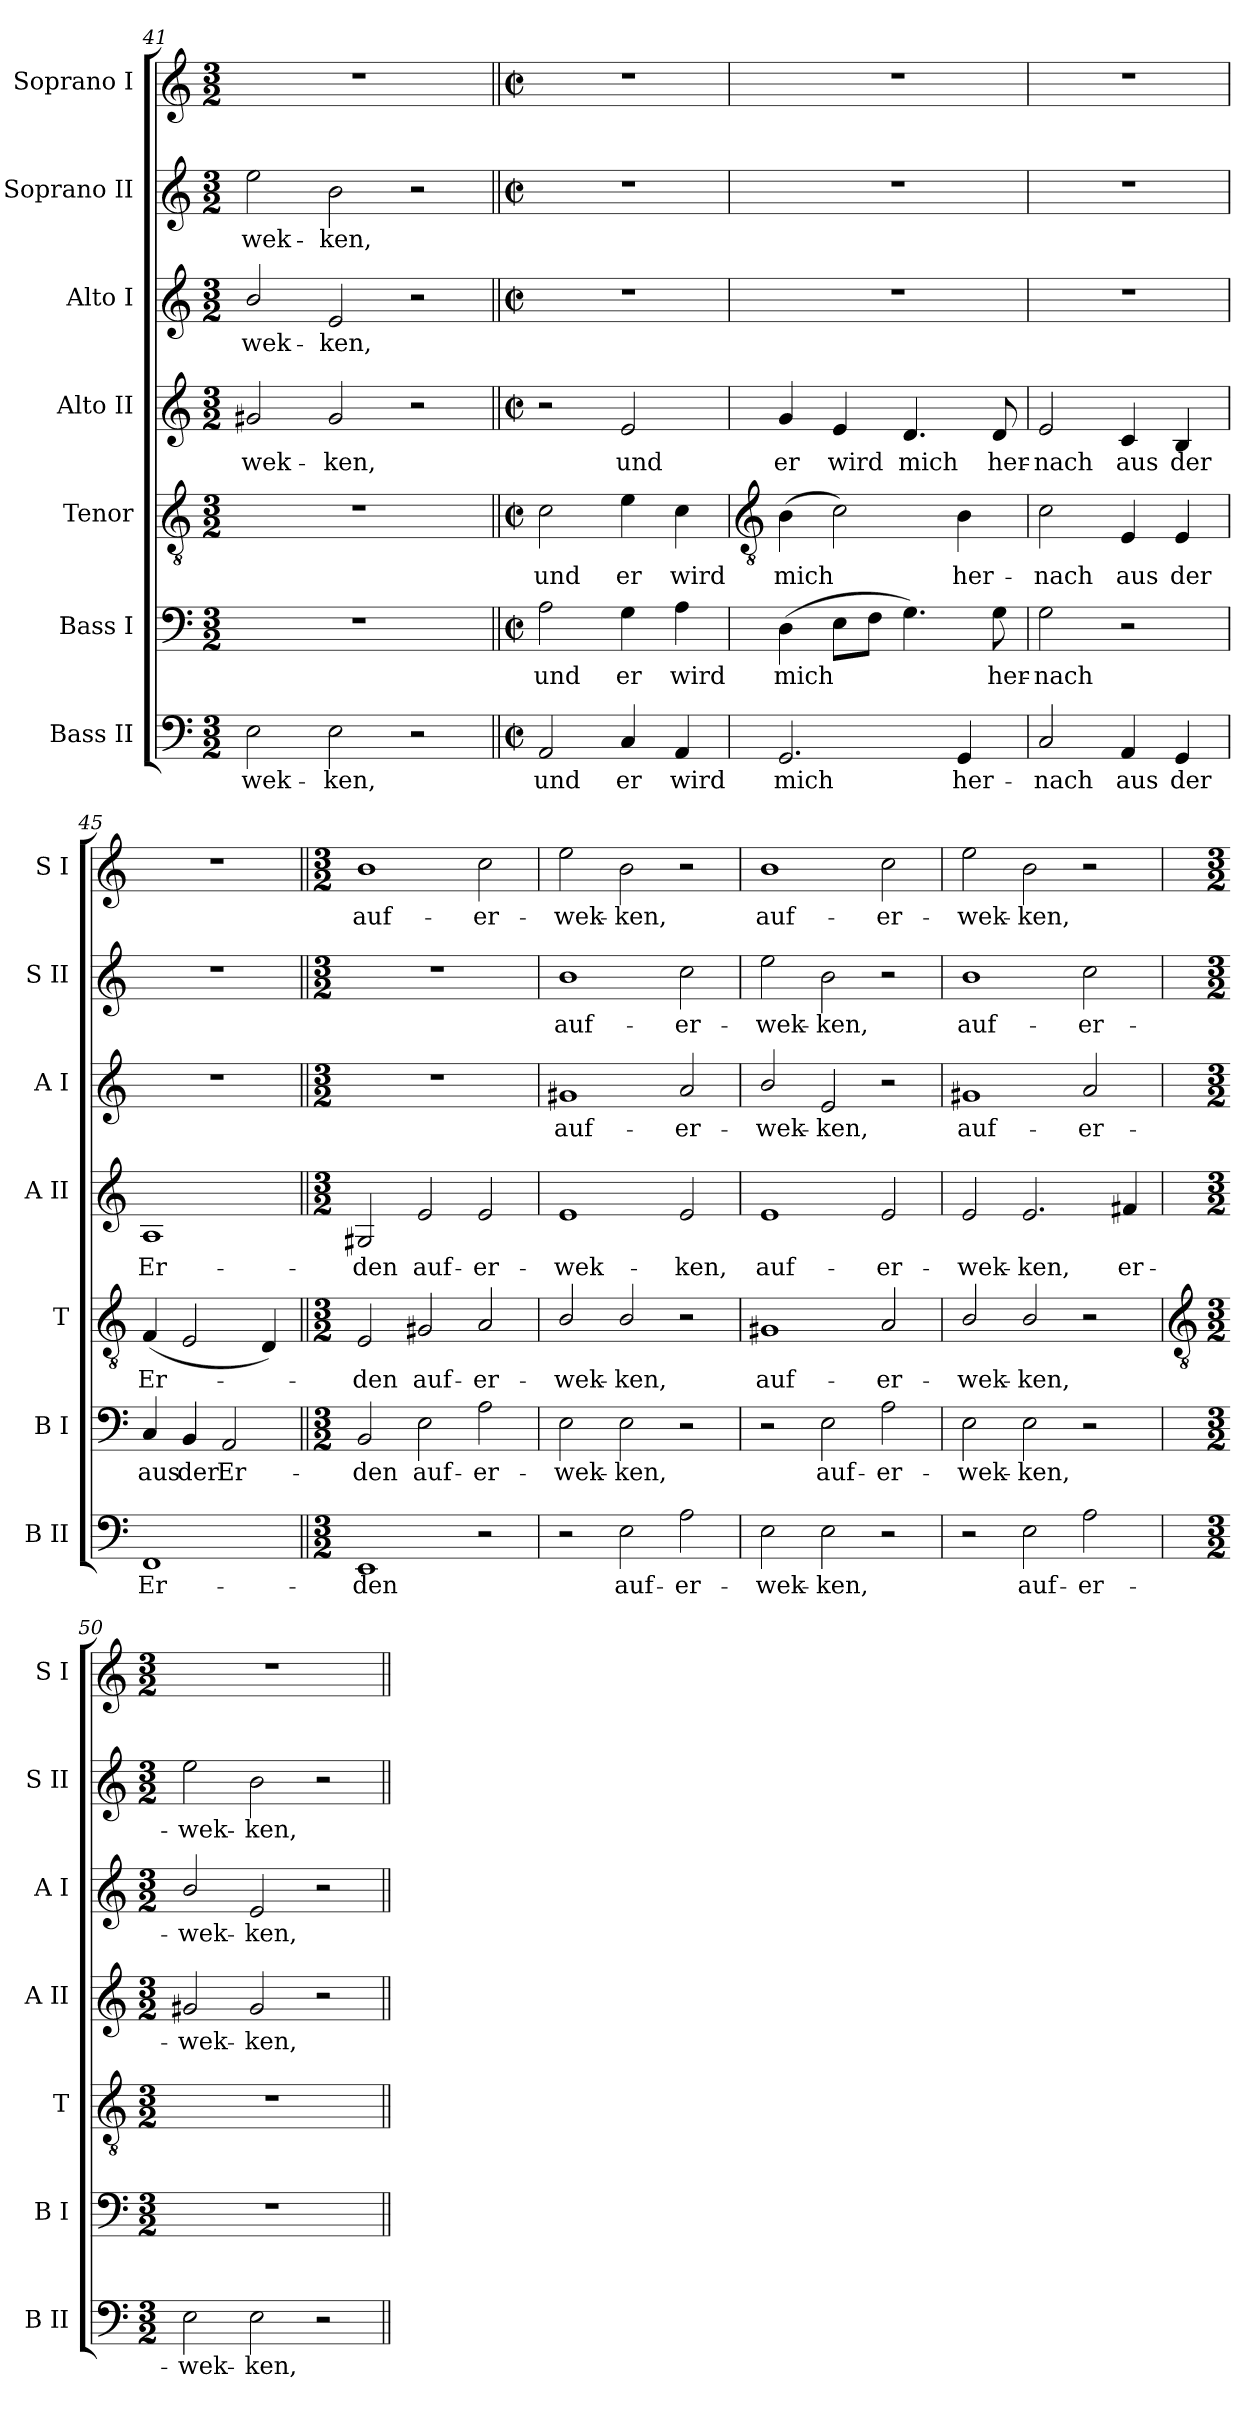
**kern	**text	**kern	**text	**kern	**text	**kern	**text	**kern	**text	**kern	**text	**kern	**text
*part7	*part7	*part6	*part6	*part5	*part5	*part4	*part4	*part3	*part3	*part2	*part2	*part1	*part1
*staff7	*staff7	*staff6	*staff6	*staff5	*staff5	*staff4	*staff4	*staff3	*staff3	*staff2	*staff2	*staff1	*staff1
*I"Bass II	*	*I"Bass I	*	*I"Tenor	*	*I"Alto II	*	*I"Alto I	*	*I"Soprano II	*	*I"Soprano I	*
*I'B II	*	*I'B I	*	*I'T	*	*I'A II	*	*I'A I	*	*I'S II	*	*I'S I	*
*clefF4	*	*clefF4	*	*clefGv2	*	*clefG2	*	*clefG2	*	*clefG2	*	*clefG2	*
*k[]	*	*k[]	*	*k[]	*	*k[]	*	*k[]	*	*k[]	*	*k[]	*
*C:	*	*C:	*	*C:	*	*C:	*	*C:	*	*C:	*	*C:	*
*M3/2	*	*M3/2	*	*M3/2	*	*M3/2	*	*M3/2	*	*M3/2	*	*M3/2	*
=41	=41	=41	=41	=41	=41	=41	=41	=41	=41	=41	=41	=41	=41
!	!LO:LY:b	!LO:N:vis=1	!	!LO:N:vis=1	!	!	!LO:LY:b	!	!LO:LY:b	!	!LO:LY:b	!LO:N:vis=1	!
2E	-wek-	1.r	.	1.r	.	2g#X	-wek-	2b/	-wek-	2ee	-wek-	1.r	.
!	!LO:LY:b	!	!	!	!	!	!LO:LY:b	!	!LO:LY:b	!	!LO:LY:b	!	!
2E	-ken,	.	.	.	.	2g#	-ken,	2e	-ken,	2b	-ken,	.	.
2r	.	.	.	.	.	2r	.	2r	.	2r	.	.	.
=42||	=42||	=42||	=42||	=42||	=42||	=42||	=42||	=42||	=42||	=42||	=42||	=42||	=42||
*M2/2	*	*M2/2	*	*M2/2	*	*M2/2	*	*M2/2	*	*M2/2	*	*M2/2	*
*met(c|)	*	*met(c|)	*	*met(c|)	*	*met(c|)	*	*met(c|)	*	*met(c|)	*	*met(c|)	*
!	!LO:LY:b	!	!LO:LY:b	!	!LO:LY:b	!	!	!	!	!	!	!	!
2AA	und	2A	und	2c	und	2r	.	1r	.	1r	.	1r	.
!	!LO:LY:b	!	!LO:LY:b	!	!LO:LY:b	!	!LO:LY:b	!	!	!	!	!	!
4C	er	4G	er	4e	er	2e	und	.	.	.	.	.	.
!	!LO:LY:b	!	!LO:LY:b	!	!LO:LY:b	!	!	!	!	!	!	!	!
4AA	wird	4A	wird	4c	wird	.	.	.	.	.	.	.	.
!!LO:LB:g=z
=43	=43	=43	=43	=43	=43	=43	=43	=43	=43	=43	=43	=43	=43
*	*	*	*	*clefGv2	*	*	*	*	*	*	*	*	*
!	!LO:LY:b	!	!LO:LY:b	!	!LO:LY:b	!	!LO:LY:b	!	!	!	!	!	!
2.GG	mich	(>4D	mich	(>4B	mich	4g	er	1r	.	1r	.	1r	.
!	!	!	!	!	!	!	!LO:LY:b	!	!	!	!	!	!
.	.	8EL	.	2c)	.	4e	wird	.	.	.	.	.	.
.	.	8FJ	.	.	.	.	.	.	.	.	.	.	.
!	!	!	!	!	!	!	!LO:LY:b	!	!	!	!	!	!
.	.	4.G)	.	.	.	4.d	mich	.	.	.	.	.	.
!	!LO:LY:b	!	!	!	!LO:LY:b	!	!	!	!	!	!	!	!
4GG	her-	.	.	4B	her-	.	.	.	.	.	.	.	.
!	!	!	!LO:LY:b	!	!	!	!LO:LY:b	!	!	!	!	!	!
.	.	8G	her-	.	.	8d	her-	.	.	.	.	.	.
=44	=44	=44	=44	=44	=44	=44	=44	=44	=44	=44	=44	=44	=44
!	!LO:LY:b	!	!LO:LY:b	!	!LO:LY:b	!	!LO:LY:b	!	!	!	!	!	!
2C	-nach	2G	-nach	2c	-nach	2e	-nach	1r	.	1r	.	1r	.
!	!LO:LY:b	!	!	!	!LO:LY:b	!	!LO:LY:b	!	!	!	!	!	!
4AA	aus	2r	.	4E	aus	4c	aus	.	.	.	.	.	.
!	!LO:LY:b	!	!	!	!LO:LY:b	!	!LO:LY:b	!	!	!	!	!	!
4GG	der	.	.	4E	der	4B	der	.	.	.	.	.	.
=45	=45	=45	=45	=45	=45	=45	=45	=45	=45	=45	=45	=45	=45
!	!LO:LY:b	!	!LO:LY:b	!	!LO:LY:b	!	!LO:LY:b	!	!	!	!	!	!
1FF	Er-	4C	aus	(<4F	Er-	1A	Er-	1r	.	1r	.	1r	.
!	!	!	!LO:LY:b	!	!	!	!	!	!	!	!	!	!
.	.	4BB	der	2E	.	.	.	.	.	.	.	.	.
!	!	!	!LO:LY:b	!	!	!	!	!	!	!	!	!	!
.	.	2AA	Er-	.	.	.	.	.	.	.	.	.	.
.	.	.	.	4D)	.	.	.	.	.	.	.	.	.
=46||	=46||	=46||	=46||	=46||	=46||	=46||	=46||	=46||	=46||	=46||	=46||	=46||	=46||
*M3/2	*	*M3/2	*	*M3/2	*	*M3/2	*	*M3/2	*	*M3/2	*	*M3/2	*
!	!LO:LY:b	!	!LO:LY:b	!	!LO:LY:b	!	!LO:LY:b	!LO:N:vis=1	!	!LO:N:vis=1	!	!	!LO:LY:b
1EE	-den	2BB	-den	2E	den	2G#X	-den	1.r	.	1.r	.	1b	auf-
!	!	!	!LO:LY:b	!	!LO:LY:b	!	!LO:LY:b	!	!	!	!	!	!
.	.	2E	auf-	2G#X	auf-	2e	auf-	.	.	.	.	.	.
!	!	!	!LO:LY:b	!	!LO:LY:b	!	!LO:LY:b	!	!	!	!	!	!LO:LY:b
2r	.	2A	-er-	2A	-er-	2e	-er-	.	.	.	.	2cc	-er-
=47	=47	=47	=47	=47	=47	=47	=47	=47	=47	=47	=47	=47	=47
!	!	!	!LO:LY:b	!	!LO:LY:b	!	!LO:LY:b	!	!LO:LY:b	!	!LO:LY:b	!	!LO:LY:b
2r	.	2E	-wek-	2B/	-wek-	1e	-wek-	1g#X	auf-	1b	auf-	2ee	-wek-
!	!LO:LY:b	!	!LO:LY:b	!	!LO:LY:b	!	!	!	!	!	!	!	!LO:LY:b
2E	auf-	2E	-ken,	2B/	-ken,	.	.	.	.	.	.	2b	-ken,
!	!LO:LY:b	!	!	!	!	!	!LO:LY:b	!	!LO:LY:b	!	!LO:LY:b	!	!
2A	-er-	2r	.	2r	.	2e	-ken,	2a	-er-	2cc	-er-	2r	.
=48	=48	=48	=48	=48	=48	=48	=48	=48	=48	=48	=48	=48	=48
!	!LO:LY:b	!	!	!	!LO:LY:b	!	!LO:LY:b	!	!LO:LY:b	!	!LO:LY:b	!	!LO:LY:b
2E	-wek-	2r	.	1G#X	auf-	1e	auf-	2b/	-wek-	2ee	-wek-	1b	auf-
!	!LO:LY:b	!	!LO:LY:b	!	!	!	!	!	!LO:LY:b	!	!LO:LY:b	!	!
2E	-ken,	2E	auf-	.	.	.	.	2e	-ken,	2b	-ken,	.	.
!	!	!	!LO:LY:b	!	!LO:LY:b	!	!LO:LY:b	!	!	!	!	!	!LO:LY:b
2r	.	2A	-er-	2A	-er-	2e	-er-	2r	.	2r	.	2cc	-er-
=49	=49	=49	=49	=49	=49	=49	=49	=49	=49	=49	=49	=49	=49
!	!	!	!LO:LY:b	!	!LO:LY:b	!	!LO:LY:b	!	!LO:LY:b	!	!LO:LY:b	!	!LO:LY:b
2r	.	2E	-wek-	2B/	-wek-	2e	-wek-	1g#X	auf-	1b	auf-	2ee	-wek-
!	!LO:LY:b	!	!LO:LY:b	!	!LO:LY:b	!	!LO:LY:b	!	!	!	!	!	!LO:LY:b
2E	auf-	2E	-ken,	2B/	-ken,	2.e	-ken,	.	.	.	.	2b	-ken,
!	!LO:LY:b	!	!	!	!	!	!	!	!LO:LY:b	!	!LO:LY:b	!	!
2A	-er-	2r	.	2r	.	.	.	2a	-er-	2cc	-er-	2r	.
!	!	!	!	!	!	!	!LO:LY:b	!	!	!	!	!	!
.	.	.	.	.	.	4f#X	er-	.	.	.	.	.	.
!!LO:LB:g=z
=50	=50	=50	=50	=50	=50	=50	=50	=50	=50	=50	=50	=50	=50
*	*	*	*	*clefGv2	*	*	*	*	*	*	*	*	*
*M3/2	*	*M3/2	*	*M3/2	*	*M3/2	*	*M3/2	*	*M3/2	*	*M3/2	*
!	!LO:LY:b	!LO:N:vis=1	!	!LO:N:vis=1	!	!	!LO:LY:b	!	!LO:LY:b	!	!LO:LY:b	!LO:N:vis=1	!
2E	-wek-	1.r	.	1.r	.	2g#X	-wek-	2b/	-wek-	2ee	-wek-	1.r	.
!	!LO:LY:b	!	!	!	!	!	!LO:LY:b	!	!LO:LY:b	!	!LO:LY:b	!	!
2E	-ken,	.	.	.	.	2g#	-ken,	2e	-ken,	2b	-ken,	.	.
2r	.	.	.	.	.	2r	.	2r	.	2r	.	.	.
=||	=||	=||	=||	=||	=||	=||	=||	=||	=||	=||	=||	=||	=||
*-	*-	*-	*-	*-	*-	*-	*-	*-	*-	*-	*-	*-	*-
